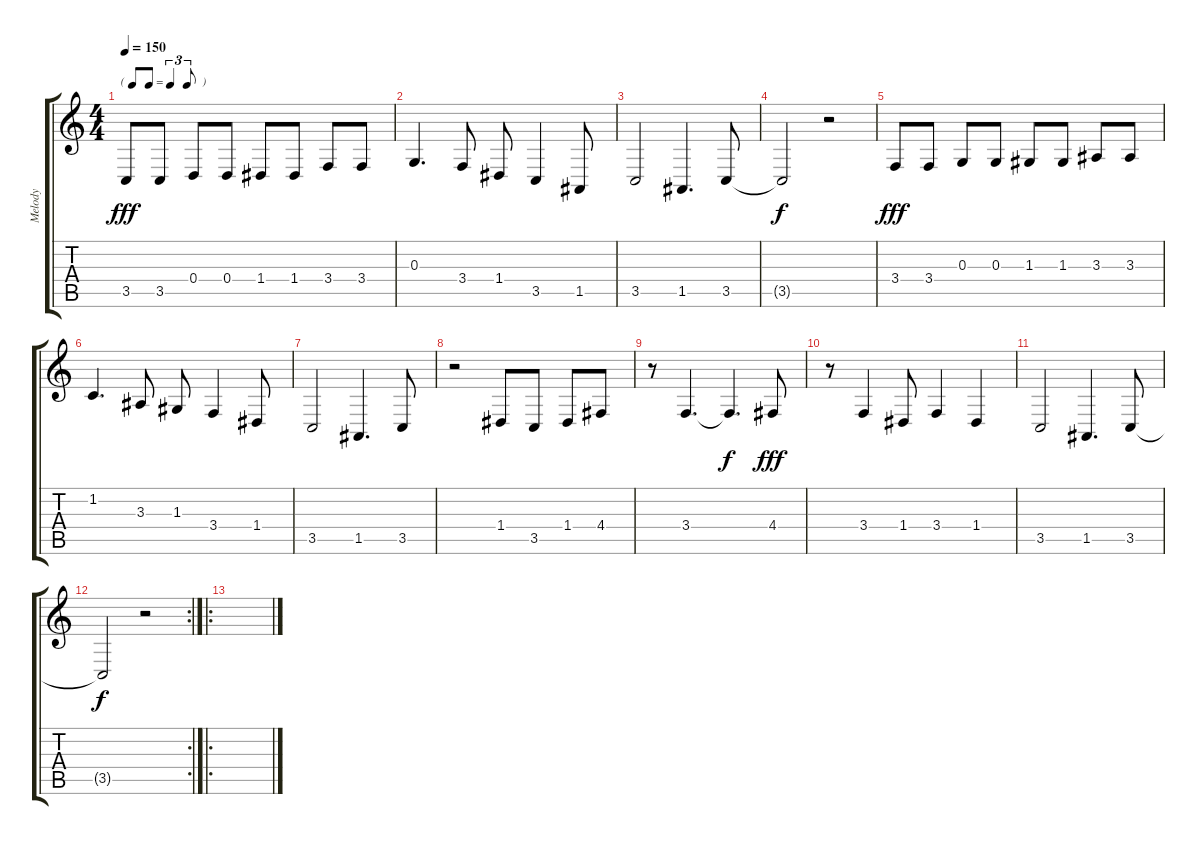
\track ("Melody" "Melody") {instrument synthbrass2}
\staff {score tabs}
\tuning (E4 B3 G3 D3 A2 E2) {hide}
\ts (4 4)
\tf triplet8th
\tempo 150
\clef g2
\ks c
3.5.8{dy fff instrument synthbrass2} 3.5.8 0.4.8 0.4.8 1.4.8 1.4.8 3.4.8 3.4.8 |
0.3.4{d} 3.4.8 1.4.8 3.5.4 1.5.8 |
3.5.2 1.5.4{d} 3.5.8 |
3.5{t}.2{dy f} r.2 |
3.4.8{dy fff} 3.4.8 0.3.8 0.3.8 1.3.8 1.3.8 3.3.8 3.3.8 |
1.2.4{d} 3.3.8 1.3.8 3.4.4 1.4.8 |
3.5.2 1.5.4{d} 3.5.8 |
r.2 1.4.8 3.5.8 1.4.8 4.4.8 |
r.8 3.4.4{d} 3.4{t}.4{d dy f} 4.4.8{dy fff} |
r.8 3.4.4 1.4.8 3.4.4 1.4.4 |
3.5.2 1.5.4{d} 3.5.8 |
\rc 2
3.5{t}.2{dy f} r.2 |
\ro
